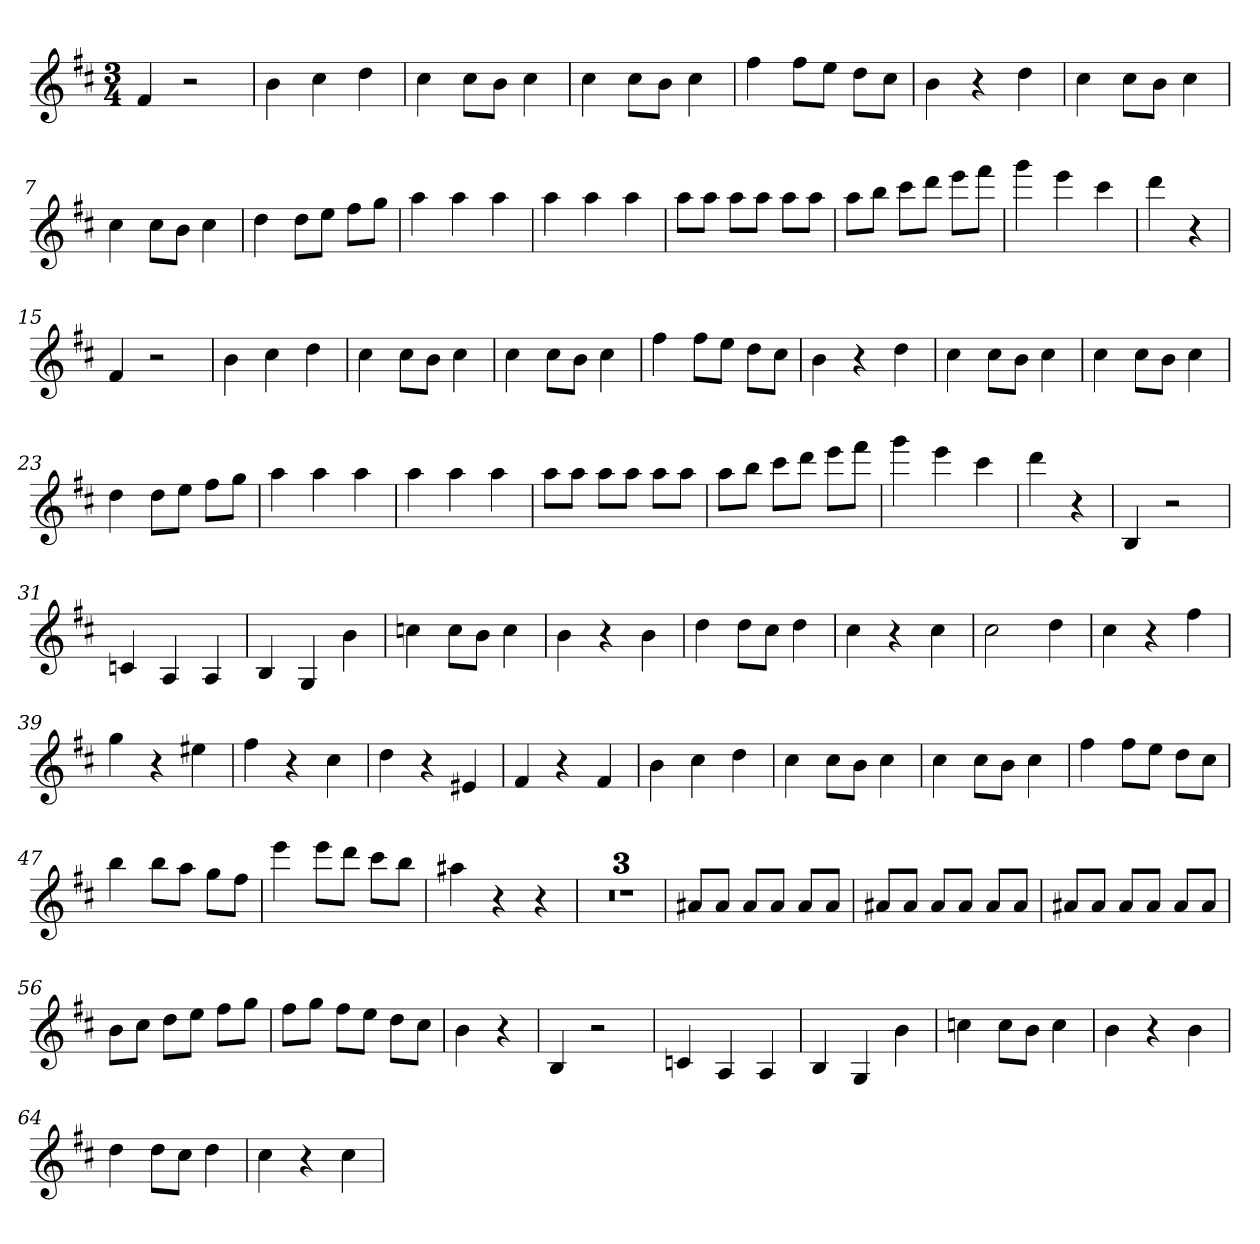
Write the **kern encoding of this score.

**kern
*part1
*staff1
*clefG2
*k[f#c#]
*b:
*M3/4
=
4f#
2r
=1
4b
4cc#
4dd
=2
4cc#
8cc#\L
8b\J
4cc#
=3
4cc#
8cc#\L
8b\J
4cc#
=4
4ff#
8ff#\L
8ee\J
8dd\L
8cc#\J
=5
4b
4r
4dd
=6
4cc#
8cc#\L
8b\J
4cc#
=7
4cc#
8cc#\L
8b\J
4cc#
=8
4dd
8dd\L
8ee\J
8ff#\L
8gg\J
=9
4aa
4aa
4aa
=10
4aa
4aa
4aa
=11
8aa\L
8aa\J
8aa\L
8aa\J
8aa\L
8aa\J
=12
8aa\L
8bb\J
8ccc#\L
8ddd\J
8eee\L
8fff#\J
=13
4ggg
4eee
4ccc#
=14
4ddd
4r
=15
4f#
2r
=16
4b
4cc#
4dd
=17
4cc#
8cc#\L
8b\J
4cc#
=18
4cc#
8cc#\L
8b\J
4cc#
=19
4ff#
8ff#\L
8ee\J
8dd\L
8cc#\J
=20
4b
4r
4dd
=21
4cc#
8cc#\L
8b\J
4cc#
=22
4cc#
8cc#\L
8b\J
4cc#
=23
4dd
8dd\L
8ee\J
8ff#\L
8gg\J
=24
4aa
4aa
4aa
=25
4aa
4aa
4aa
=26
8aa\L
8aa\J
8aa\L
8aa\J
8aa\L
8aa\J
=27
8aa\L
8bb\J
8ccc#\L
8ddd\J
8eee\L
8fff#\J
=28
4ggg
4eee
4ccc#
=29
4ddd
4r
=30
4B
2r
=31
4cn
4A
4A
=32
4B
4G
4b
=33
4ccn
8cc\L
8b\J
4cc
=34
4b
4r
4b
=35
4dd
8dd\L
8cc#\J
4dd
=36
4cc#
4r
4cc#
=37
2cc#
4dd
=38
4cc#
4r
4ff#
=39
4gg
4r
4ee#X
=40
4ff#
4r
4cc#
=41
4dd
4r
4e#X
=42
4f#
4r
4f#
=43
4b
4cc#
4dd
=44
4cc#
8cc#\L
8b\J
4cc#
=45
4cc#
8cc#\L
8b\J
4cc#
=46
4ff#
8ff#\L
8ee\J
8dd\L
8cc#\J
=47
4bb
8bb\L
8aa\J
8gg\L
8ff#\J
=48
4eee
8eee\L
8ddd\J
8ccc#\L
8bb\J
=49
4aa#X
4r
4r
=50
2.r
=51
2.r
=52
2.r
=53
8a#X/L
8a#/J
8a#/L
8a#/J
8a#/L
8a#/J
=54
8a#X/L
8a#/J
8a#/L
8a#/J
8a#/L
8a#/J
=55
8a#X/L
8a#/J
8a#/L
8a#/J
8a#/L
8a#/J
=56
8b\L
8cc#\J
8dd\L
8ee\J
8ff#\L
8gg\J
=57
8ff#\L
8gg\J
8ff#\L
8ee\J
8dd\L
8cc#\J
=58
4b
4r
=59
4B
2r
=60
4cn
4A
4A
=61
4B
4G
4b
=62
4ccn
8cc\L
8b\J
4cc
=63
4b
4r
4b
=64
4dd
8dd\L
8cc#\J
4dd
=65
4cc#
4r
4cc#
=
*-
